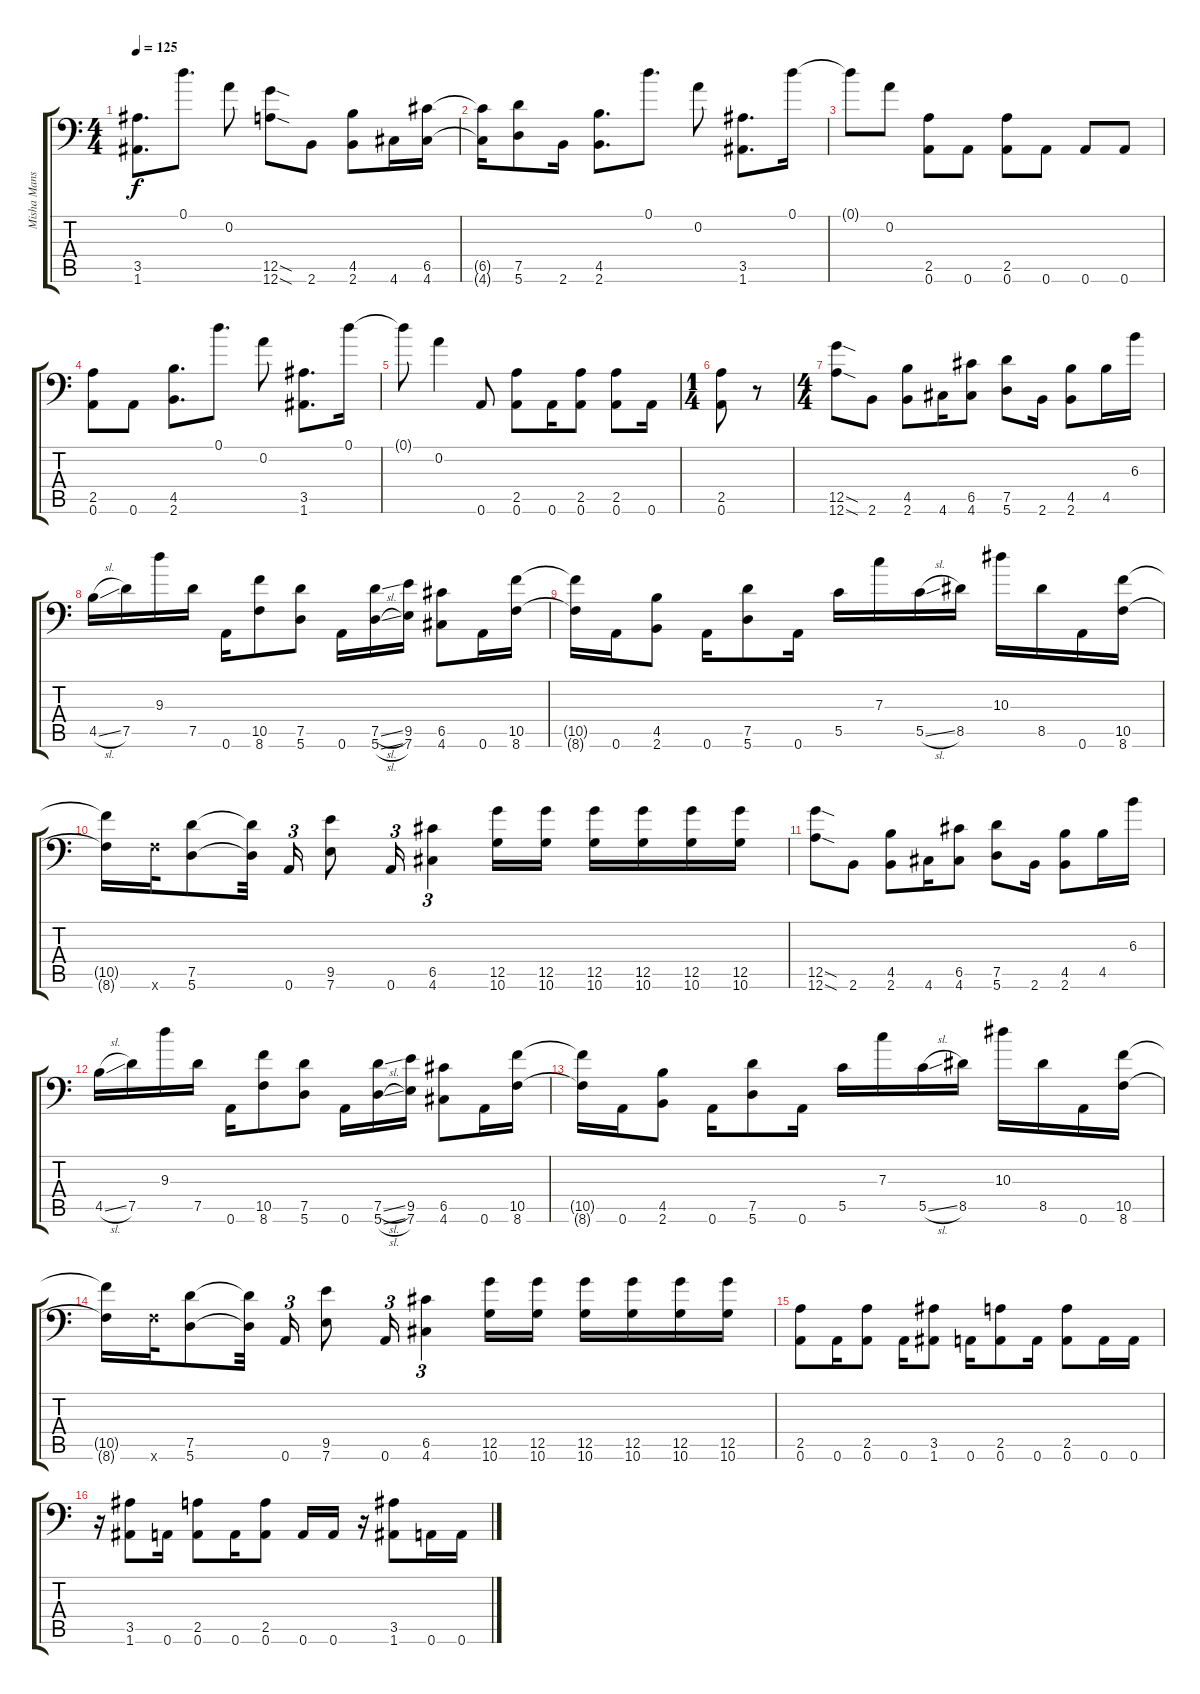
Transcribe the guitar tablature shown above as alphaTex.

\track ("Misha Mansoor" "Misha Mans") {instrument distortionguitar}
\staff {score tabs}
\tuning (D4 A3 F3 C3 G2 A1) {hide}
\ts (4 4)
\tempo 125
\clef f4
\ks c
(3.5 1.6).8{d dy f} 0.1.8{d} 0.2.8 (12.5{sod} 12.6{sod}).8{instrument distortionguitar} 2.6.8{instrument electricguitarmuted} (4.5 2.6).8{instrument distortionguitar} 4.6.16{instrument electricguitarmuted} (6.5 4.6).16 |
(6.5{t} 4.6{t}).16 (7.5 5.6).8{instrument distortionguitar} 2.6.16{instrument electricguitarmuted} (4.5 2.6).8{d instrument distortionguitar} 0.1.8{d} 0.2.8 (3.5 1.6).8{d} 0.1.16 |
0.1{t}.8 0.2.8 (2.5 0.6).8{instrument distortionguitar} 0.6.8{instrument electricguitarmuted} (2.5 0.6).8{instrument distortionguitar} 0.6.8{instrument electricguitarmuted} 0.6.8 0.6.8 |
(2.5 0.6).8{instrument distortionguitar} 0.6.8{instrument electricguitarmuted} (4.5 2.6).8{d instrument distortionguitar} 0.1.8{d} 0.2.8 (3.5 1.6).8{d} 0.1.16 |
0.1{t}.8 0.2.4 0.6.8{instrument electricguitarmuted} (2.5 0.6).8{instrument distortionguitar} 0.6.16{instrument electricguitarmuted} (2.5 0.6).8{instrument distortionguitar} (2.5 0.6).8 0.6.16{instrument electricguitarmuted} |
\ts (1 4)
(2.5 0.6).8{instrument distortionguitar} r.8 |
\ts (4 4)
(12.5{sod} 12.6{sod}).8{instrument distortionguitar} 2.6.8{instrument electricguitarmuted} (4.5 2.6).8{instrument distortionguitar} 4.6.16{instrument electricguitarmuted} (6.5 4.6).8 (7.5 5.6).8{instrument distortionguitar} 2.6.16{instrument electricguitarmuted} (4.5 2.6).8{instrument distortionguitar} 4.5.16 6.3.16 |
4.5{sl}.16 7.5.16 9.3.16 7.5.16 0.6.16{instrument electricguitarmuted} (10.5 8.6).8{instrument distortionguitar} (7.5 5.6).8 0.6.16{instrument electricguitarmuted} (7.5{sl} 5.6{sl}).16{instrument distortionguitar} (9.5 7.6).16 (6.5 4.6).8 0.6.16{instrument electricguitarmuted} (10.5 8.6).16{instrument distortionguitar} |
(10.5{t} 8.6{t}).16 0.6.16{instrument electricguitarmuted} (4.5 2.6).8{instrument distortionguitar} 0.6.16{instrument electricguitarmuted} (7.5 5.6).8{instrument distortionguitar} 0.6.16{instrument electricguitarmuted} 5.5.16{instrument electricguitarmuted} 7.3.16{instrument distortionguitar} 5.5{sl}.16 8.5.16 10.3.16 8.5.16 0.6.16{instrument electricguitarmuted} (10.5 8.6).16{instrument distortionguitar} |
(10.5{t} 8.6{t}).16 8.6{x}.32 (7.5 5.6).8 (7.5{t} 5.6{t}).32 0.6.16{tu (3 2) instrument electricguitarmuted} (9.5 7.6).8{instrument distortionguitar} 0.6.16{tu (3 2) instrument electricguitarmuted} (6.5 4.6).4{tu (3 2) instrument distortionguitar} (12.5 10.6).16 (12.5 10.6).16 (12.5 10.6).16 (12.5 10.6).16 (12.5 10.6).16 (12.5 10.6).16 |
(12.5{sod} 12.6{sod}).8{instrument distortionguitar} 2.6.8{instrument electricguitarmuted} (4.5 2.6).8{instrument distortionguitar} 4.6.16{instrument electricguitarmuted} (6.5 4.6).8 (7.5 5.6).8{instrument distortionguitar} 2.6.16{instrument electricguitarmuted} (4.5 2.6).8{instrument distortionguitar} 4.5.16 6.3.16 |
4.5{sl}.16 7.5.16 9.3.16 7.5.16 0.6.16{instrument electricguitarmuted} (10.5 8.6).8{instrument distortionguitar} (7.5 5.6).8 0.6.16{instrument electricguitarmuted} (7.5{sl} 5.6{sl}).16{instrument distortionguitar} (9.5 7.6).16 (6.5 4.6).8 0.6.16{instrument electricguitarmuted} (10.5 8.6).16{instrument distortionguitar} |
(10.5{t} 8.6{t}).16 0.6.16{instrument electricguitarmuted} (4.5 2.6).8{instrument distortionguitar} 0.6.16{instrument electricguitarmuted} (7.5 5.6).8{instrument distortionguitar} 0.6.16{instrument electricguitarmuted} 5.5.16{instrument electricguitarmuted} 7.3.16{instrument distortionguitar} 5.5{sl}.16 8.5.16 10.3.16 8.5.16 0.6.16{instrument electricguitarmuted} (10.5 8.6).16{instrument distortionguitar} |
(10.5{t} 8.6{t}).16 8.6{x}.32 (7.5 5.6).8 (7.5{t} 5.6{t}).32 0.6.16{tu (3 2) instrument electricguitarmuted} (9.5 7.6).8{instrument distortionguitar} 0.6.16{tu (3 2) instrument electricguitarmuted} (6.5 4.6).4{tu (3 2) instrument distortionguitar} (12.5 10.6).16 (12.5 10.6).16 (12.5 10.6).16 (12.5 10.6).16 (12.5 10.6).16 (12.5 10.6).16 |
(2.5 0.6).8{instrument distortionguitar} 0.6.16{instrument electricguitarmuted} (2.5 0.6).8{instrument distortionguitar} 0.6.16{instrument electricguitarmuted} (3.5 1.6).8{instrument distortionguitar} 0.6.16{instrument electricguitarmuted} (2.5 0.6).8{instrument distortionguitar} 0.6.16{instrument electricguitarmuted} (2.5 0.6).8{instrument distortionguitar} 0.6.16{instrument electricguitarmuted} 0.6.16 |
r.16 (3.5 1.6).8{instrument distortionguitar} 0.6.16{instrument electricguitarmuted} (2.5 0.6).8{instrument distortionguitar} 0.6.16{instrument electricguitarmuted} (2.5 0.6).8{instrument distortionguitar} 0.6.16{instrument electricguitarmuted} 0.6.16 r.16 (3.5 1.6).8{instrument distortionguitar} 0.6.16{instrument electricguitarmuted} 0.6.16
